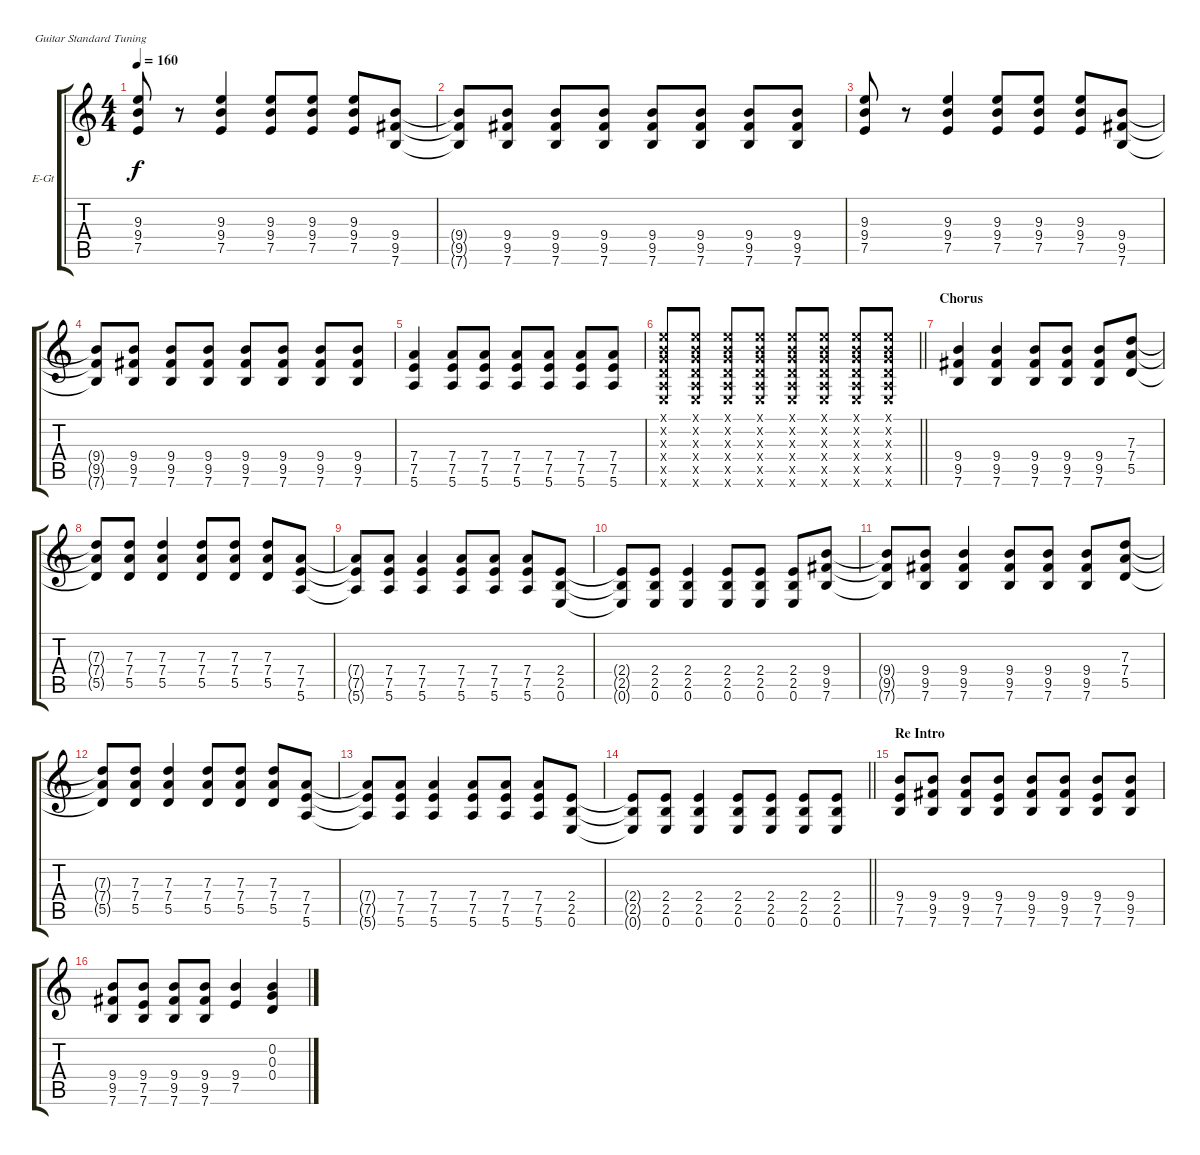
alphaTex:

\bracketExtendMode groupsimilarinstruments
\firstSystemTrackNameOrientation horizontal
\otherSystemsTrackNameOrientation horizontal
\track ("Lead guitar" "E-Gt") {instrument overdrivenguitar}
\staff {score tabs}
\tuning (E4 B3 G3 D3 A2 E2)
\ts (4 4)
\tempo 160
\clef g2
\ks c
(9.3 9.4 7.5).8{dy f} r.8 (9.3 9.4 7.5).4 (9.3 9.4 7.5).8 (9.3 9.4 7.5).8 (9.3 9.4 7.5).8 (9.4 9.5 7.6).8 |
(9.4{t} 9.5{t} 7.6{t}).8 (9.4 9.5 7.6).8 (9.4 9.5 7.6).8 (9.4 9.5 7.6).8 (9.4 9.5 7.6).8 (9.4 9.5 7.6).8 (9.4 9.5 7.6).8 (9.4 9.5 7.6).8 |
(9.3 9.4 7.5).8 r.8 (9.3 9.4 7.5).4 (9.3 9.4 7.5).8 (9.3 9.4 7.5).8 (9.3 9.4 7.5).8 (9.4 9.5 7.6).8 |
(9.4{t} 9.5{t} 7.6{t}).8 (9.4 9.5 7.6).8 (9.4 9.5 7.6).8 (9.4 9.5 7.6).8 (9.4 9.5 7.6).8 (9.4 9.5 7.6).8 (9.4 9.5 7.6).8 (9.4 9.5 7.6).8 |
(7.4 7.5 5.6).4 (7.4 7.5 5.6).8 (7.4 7.5 5.6).8 (7.4 7.5 5.6).8 (7.4 7.5 5.6).8 (7.4 7.5 5.6).8 (7.4 7.5 5.6).8 |
\barLineRight lightlight
(0.1{x} 0.2{x} 0.3{x} 0.4{x} 0.5{x} 0.6{x}).8 (0.1{x} 0.2{x} 0.3{x} 0.4{x} 0.5{x} 0.6{x}).8 (0.1{x} 0.2{x} 0.3{x} 0.4{x} 0.5{x} 0.6{x}).8 (0.1{x} 0.2{x} 0.3{x} 0.4{x} 0.5{x} 0.6{x}).8 (0.1{x} 0.2{x} 0.3{x} 0.4{x} 0.5{x} 0.6{x}).8 (0.1{x} 0.2{x} 0.3{x} 0.4{x} 0.5{x} 0.6{x}).8 (0.1{x} 0.2{x} 0.3{x} 0.4{x} 0.5{x} 0.6{x}).8 (0.1{x} 0.2{x} 0.3{x} 0.4{x} 0.5{x} 0.6{x}).8 |
\section ("" "Chorus")
(9.4 9.5 7.6).4 (9.4 9.5 7.6).4 (9.4 9.5 7.6).8 (9.4 9.5 7.6).8 (9.4 9.5 7.6).8 (7.3 7.4 5.5).8 |
(7.3{t} 7.4{t} 5.5{t}).8 (7.3 7.4 5.5).8 (7.3 7.4 5.5).4 (7.3 7.4 5.5).8 (7.3 7.4 5.5).8 (7.3 7.4 5.5).8 (7.4 7.5 5.6).8 |
(7.4{t} 7.5{t} 5.6{t}).8 (7.4 7.5 5.6).8 (7.4 7.5 5.6).4 (7.4 7.5 5.6).8 (7.4 7.5 5.6).8 (7.4 7.5 5.6).8 (2.4 2.5 0.6).8 |
(2.4{t} 2.5{t} 0.6{t}).8 (2.4 2.5 0.6).8 (2.4 2.5 0.6).4 (2.4 2.5 0.6).8 (2.4 2.5 0.6).8 (2.4 2.5 0.6).8 (9.4 9.5 7.6).8 |
(9.4{t} 9.5{t} 7.6{t}).8 (9.4 9.5 7.6).8 (9.4 9.5 7.6).4 (9.4 9.5 7.6).8 (9.4 9.5 7.6).8 (9.4 9.5 7.6).8 (7.3 7.4 5.5).8 |
(7.3{t} 7.4{t} 5.5{t}).8 (7.3 7.4 5.5).8 (7.3 7.4 5.5).4 (7.3 7.4 5.5).8 (7.3 7.4 5.5).8 (7.3 7.4 5.5).8 (7.4 7.5 5.6).8 |
(7.4{t} 7.5{t} 5.6{t}).8 (7.4 7.5 5.6).8 (7.4 7.5 5.6).4 (7.4 7.5 5.6).8 (7.4 7.5 5.6).8 (7.4 7.5 5.6).8 (2.4 2.5 0.6).8 |
\barLineRight lightlight
(2.4{t} 2.5{t} 0.6{t}).8 (2.4 2.5 0.6).8 (2.4 2.5 0.6).4 (2.4 2.5 0.6).8 (2.4 2.5 0.6).8 (2.4 2.5 0.6).8 (2.4 2.5 0.6).8 |
\section ("" "Re Intro")
(9.4 7.5 7.6).8 (9.4 9.5 7.6).8 (9.4 9.5 7.6).8 (9.4 7.5 7.6).8 (9.4 9.5 7.6).8 (9.4 9.5 7.6).8 (9.4 7.5 7.6).8 (9.4 9.5 7.6).8 |
(9.4 9.5 7.6).8 (9.4 7.5 7.6).8 (9.4 9.5 7.6).8 (9.4 9.5 7.6).8 (9.4 7.5).4 (0.2 0.3 0.4).4
